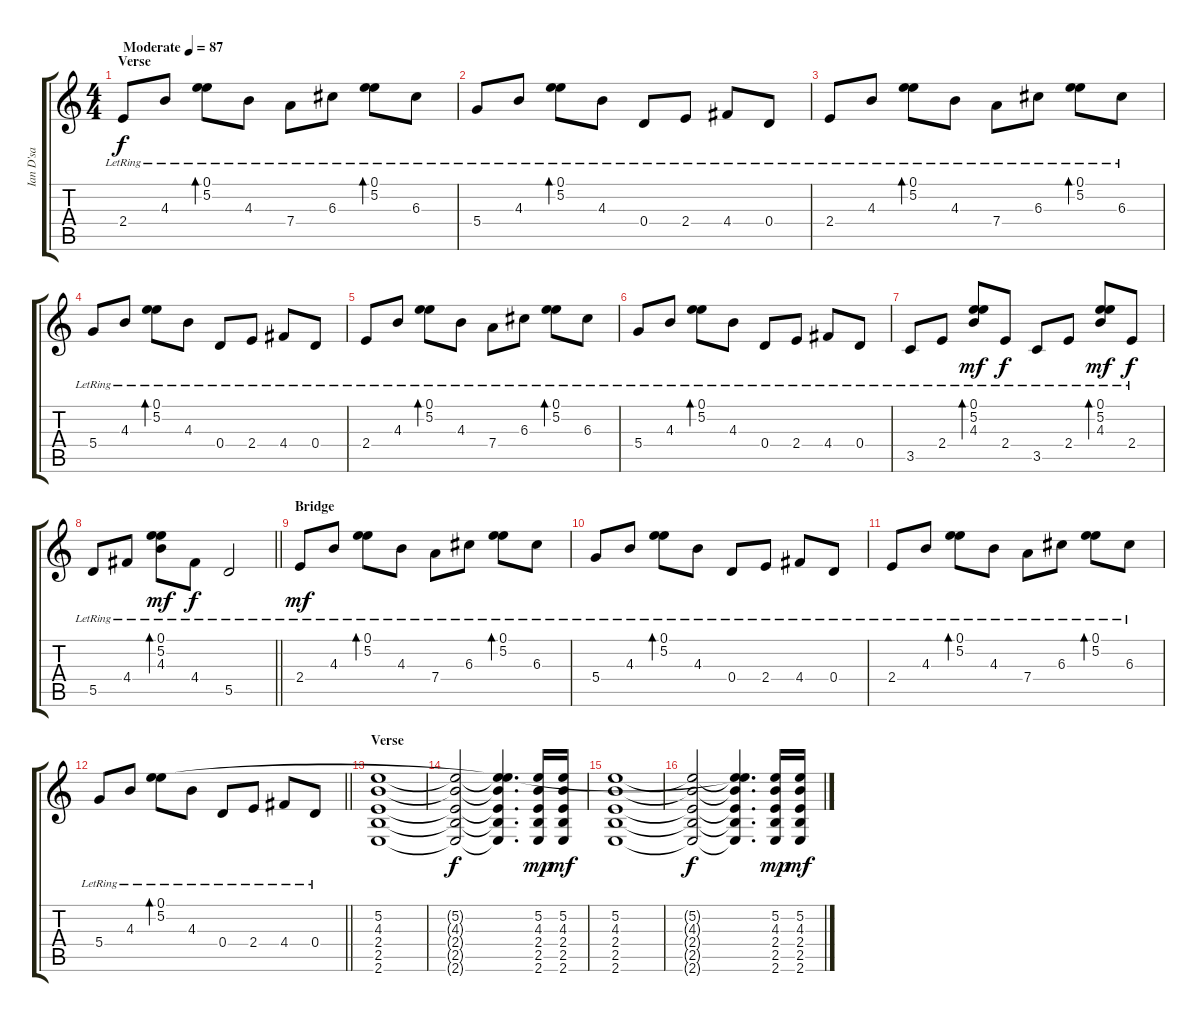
\track ("Ian D'sa" "Ian D'sa") {instrument electricguitarclean}
\staff {score tabs}
\tuning (E4 B3 G3 D3 A2 D2) {hide}
\ts (4 4)
\section ("" "Verse")
\tempo (87 "Moderate")
\clef g2
\ks c
2.4{lr}.8{dy f instrument electricguitarclean} 4.3{lr}.8 (0.1{lr} 5.2{lr}).8{bd 60} 4.3{lr}.8 7.4{lr}.8 6.3{lr}.8 (0.1{lr} 5.2{lr}).8{bd 60} 6.3{lr}.8 |
5.4{lr}.8 4.3{lr}.8 (0.1{lr} 5.2{lr}).8{bd 60} 4.3{lr}.8 0.4{lr}.8 2.4{lr}.8 4.4{lr}.8 0.4{lr}.8 |
2.4{lr}.8 4.3{lr}.8 (0.1{lr} 5.2{lr}).8{bd 60} 4.3{lr}.8 7.4{lr}.8 6.3{lr}.8 (0.1{lr} 5.2{lr}).8{bd 60} 6.3{lr}.8 |
5.4{lr}.8 4.3{lr}.8 (0.1{lr} 5.2{lr}).8{bd 60} 4.3{lr}.8 0.4{lr}.8 2.4{lr}.8 4.4{lr}.8 0.4{lr}.8 |
2.4{lr}.8 4.3{lr}.8 (0.1{lr} 5.2{lr}).8{bd 60} 4.3{lr}.8 7.4{lr}.8 6.3{lr}.8 (0.1{lr} 5.2{lr}).8{bd 60} 6.3{lr}.8 |
5.4{lr}.8 4.3{lr}.8 (0.1{lr} 5.2{lr}).8{bd 60} 4.3{lr}.8 0.4{lr}.8 2.4{lr}.8 4.4{lr}.8 0.4{lr}.8 |
3.5{lr}.8 2.4{lr}.8 (0.1{lr} 5.2{lr} 4.3{lr}).8{bd 60 dy mf} 2.4{lr}.8{dy f} 3.5{lr}.8 2.4{lr}.8 (0.1{lr} 5.2{lr} 4.3{lr}).8{bd 60 dy mf} 2.4{lr}.8{dy f} |
\barLineRight lightlight
5.5{lr}.8 4.4{lr}.8 (0.1{lr} 5.2{lr} 4.3{lr}).8{bd 60 dy mf} 4.4{lr}.8{dy f} 5.5{lr}.2 |
\section ("" "Bridge")
2.4{lr}.8{dy mf} 4.3{lr}.8 (0.1{lr} 5.2{lr}).8{bd 60} 4.3{lr}.8 7.4{lr}.8 6.3{lr}.8 (0.1{lr} 5.2{lr}).8{bd 60} 6.3{lr}.8 |
5.4{lr}.8 4.3{lr}.8 (0.1{lr} 5.2{lr}).8{bd 60} 4.3{lr}.8 0.4{lr}.8 2.4{lr}.8 4.4{lr}.8 0.4{lr}.8 |
2.4{lr}.8 4.3{lr}.8 (0.1{lr} 5.2{lr}).8{bd 60} 4.3{lr}.8 7.4{lr}.8 6.3{lr}.8 (0.1{lr} 5.2{lr}).8{bd 60} 6.3{lr}.8 |
\barLineRight lightlight
5.4{lr}.8 4.3{lr}.8 (0.1{lr} 5.2{lr}).8{bd 60} 4.3{lr}.8 0.4{lr}.8 2.4{lr}.8 4.4{lr}.8 0.4{lr}.8 |
\section ("" "Verse")
(5.2 4.3 2.4 2.5 2.6).1{volume 2} |
(5.2{t} 4.3{t} 2.4{t} 2.5{t} 2.6{t}).2{dy f} (0.1{t} 5.2{t} 4.3{t} 2.4{t} 2.5{t} 2.6{t}).4{d} (5.2 4.3 2.4 2.5 2.6).16{dy mp volume 13} (5.2 4.3 2.4 2.5 2.6).16{dy mf} |
(5.2 4.3 2.4 2.5 2.6).1{volume 2} |
(5.2{t} 4.3{t} 2.4{t} 2.5{t} 2.6{t}).2{dy f} (0.1{t} 5.2{t} 4.3{t} 2.4{t} 2.5{t} 2.6{t}).4{d} (5.2 4.3 2.4 2.5 2.6).16{dy mp volume 13} (5.2 4.3 2.4 2.5 2.6).16{dy mf}
